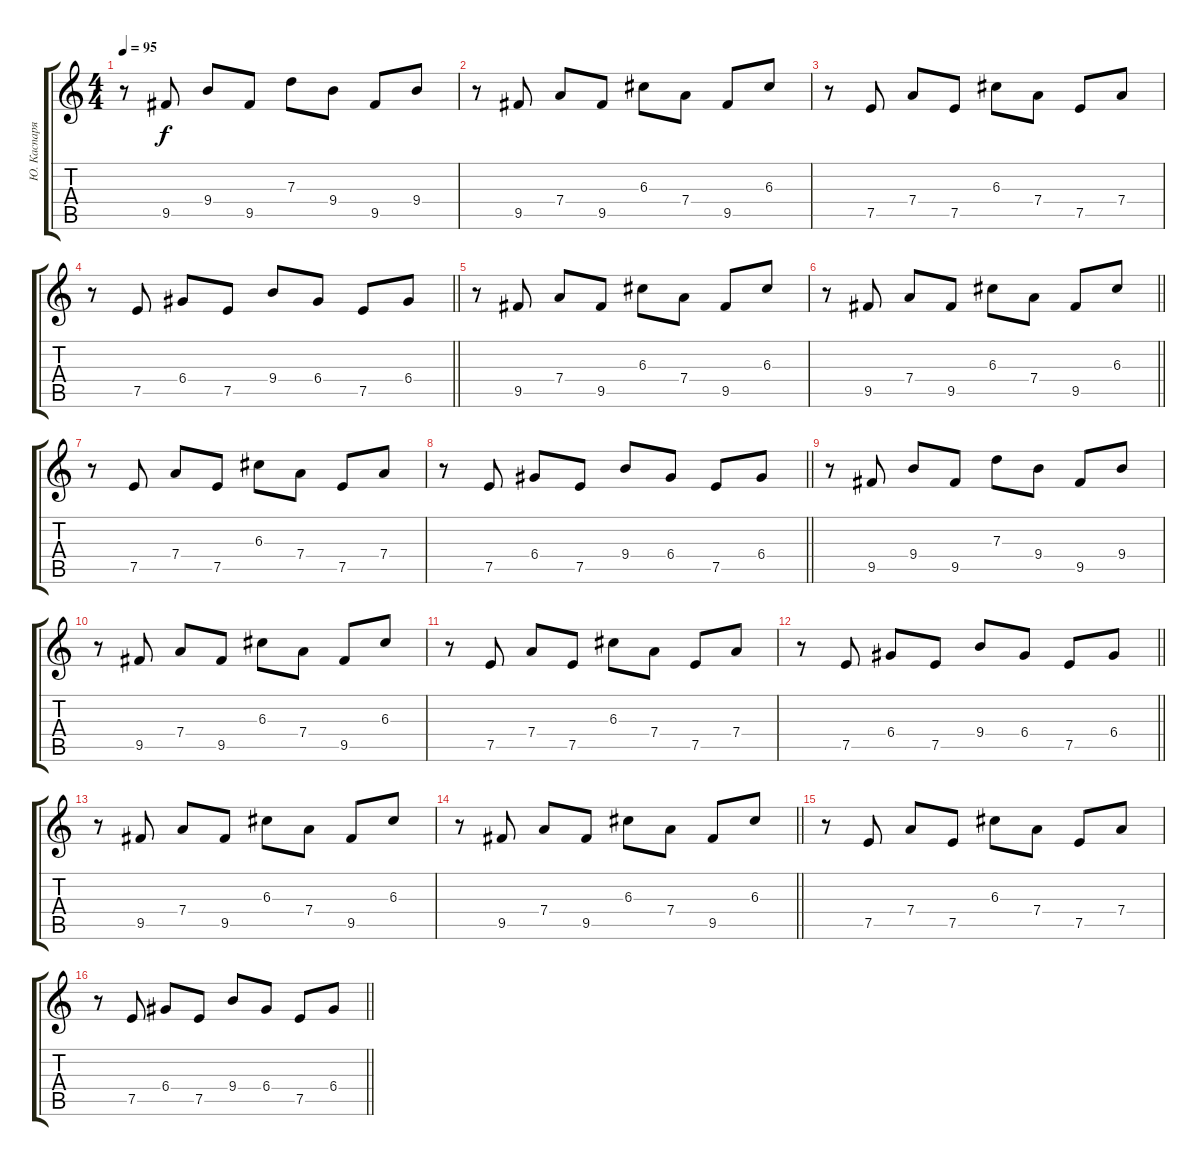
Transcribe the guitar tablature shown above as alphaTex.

\track ("Ю. Каспарян" "Ю. Каспаря") {instrument electricguitarmuted}
\staff {score tabs}
\tuning (E4 B3 G3 D3 A2 E2) {hide}
\ts (4 4)
\tempo 95
\clef g2
\ks c
r.8{dy f} 9.5.8 9.4.8 9.5.8 7.3.8 9.4.8 9.5.8 9.4.8 |
r.8 9.5.8 7.4.8 9.5.8 6.3.8 7.4.8 9.5.8 6.3.8 |
r.8 7.5.8 7.4.8 7.5.8 6.3.8 7.4.8 7.5.8 7.4.8 |
\barLineRight lightlight
r.8 7.5.8 6.4.8 7.5.8 9.4.8 6.4.8 7.5.8 6.4.8 |
r.8 9.5.8 7.4.8 9.5.8 6.3.8 7.4.8 9.5.8 6.3.8 |
\barLineRight lightlight
r.8 9.5.8 7.4.8 9.5.8 6.3.8 7.4.8 9.5.8 6.3.8 |
r.8 7.5.8 7.4.8 7.5.8 6.3.8 7.4.8 7.5.8 7.4.8 |
\barLineRight lightlight
r.8 7.5.8 6.4.8 7.5.8 9.4.8 6.4.8 7.5.8 6.4.8 |
r.8 9.5.8 9.4.8 9.5.8 7.3.8 9.4.8 9.5.8 9.4.8 |
r.8 9.5.8 7.4.8 9.5.8 6.3.8 7.4.8 9.5.8 6.3.8 |
r.8 7.5.8 7.4.8 7.5.8 6.3.8 7.4.8 7.5.8 7.4.8 |
\barLineRight lightlight
r.8 7.5.8 6.4.8 7.5.8 9.4.8 6.4.8 7.5.8 6.4.8 |
r.8 9.5.8 7.4.8 9.5.8 6.3.8 7.4.8 9.5.8 6.3.8 |
\barLineRight lightlight
r.8 9.5.8 7.4.8 9.5.8 6.3.8 7.4.8 9.5.8 6.3.8 |
r.8 7.5.8 7.4.8 7.5.8 6.3.8 7.4.8 7.5.8 7.4.8 |
\barLineRight lightlight
r.8 7.5.8 6.4.8 7.5.8 9.4.8 6.4.8 7.5.8 6.4.8
